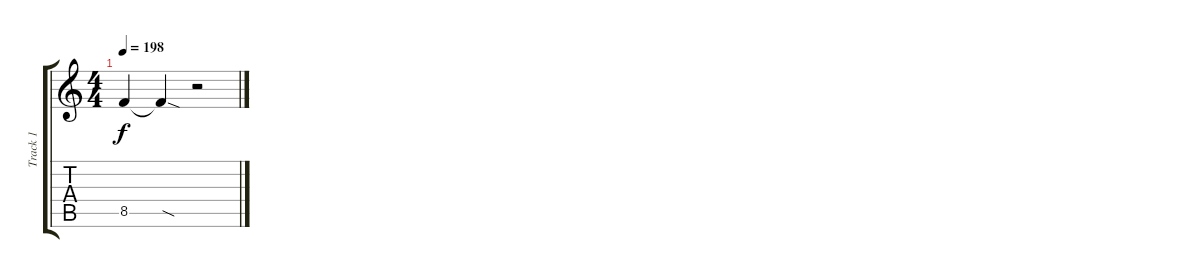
\track ("Track 1" "Track 1") {instrument distortionguitar}
\staff {score tabs}
\tuning (E4 B3 G3 D3 A2 E2) {hide}
\ts (4 4)
\tempo 198
\clef g2
\ks c
8.5.4{dy f} 8.5{sod t}.4 r.2
